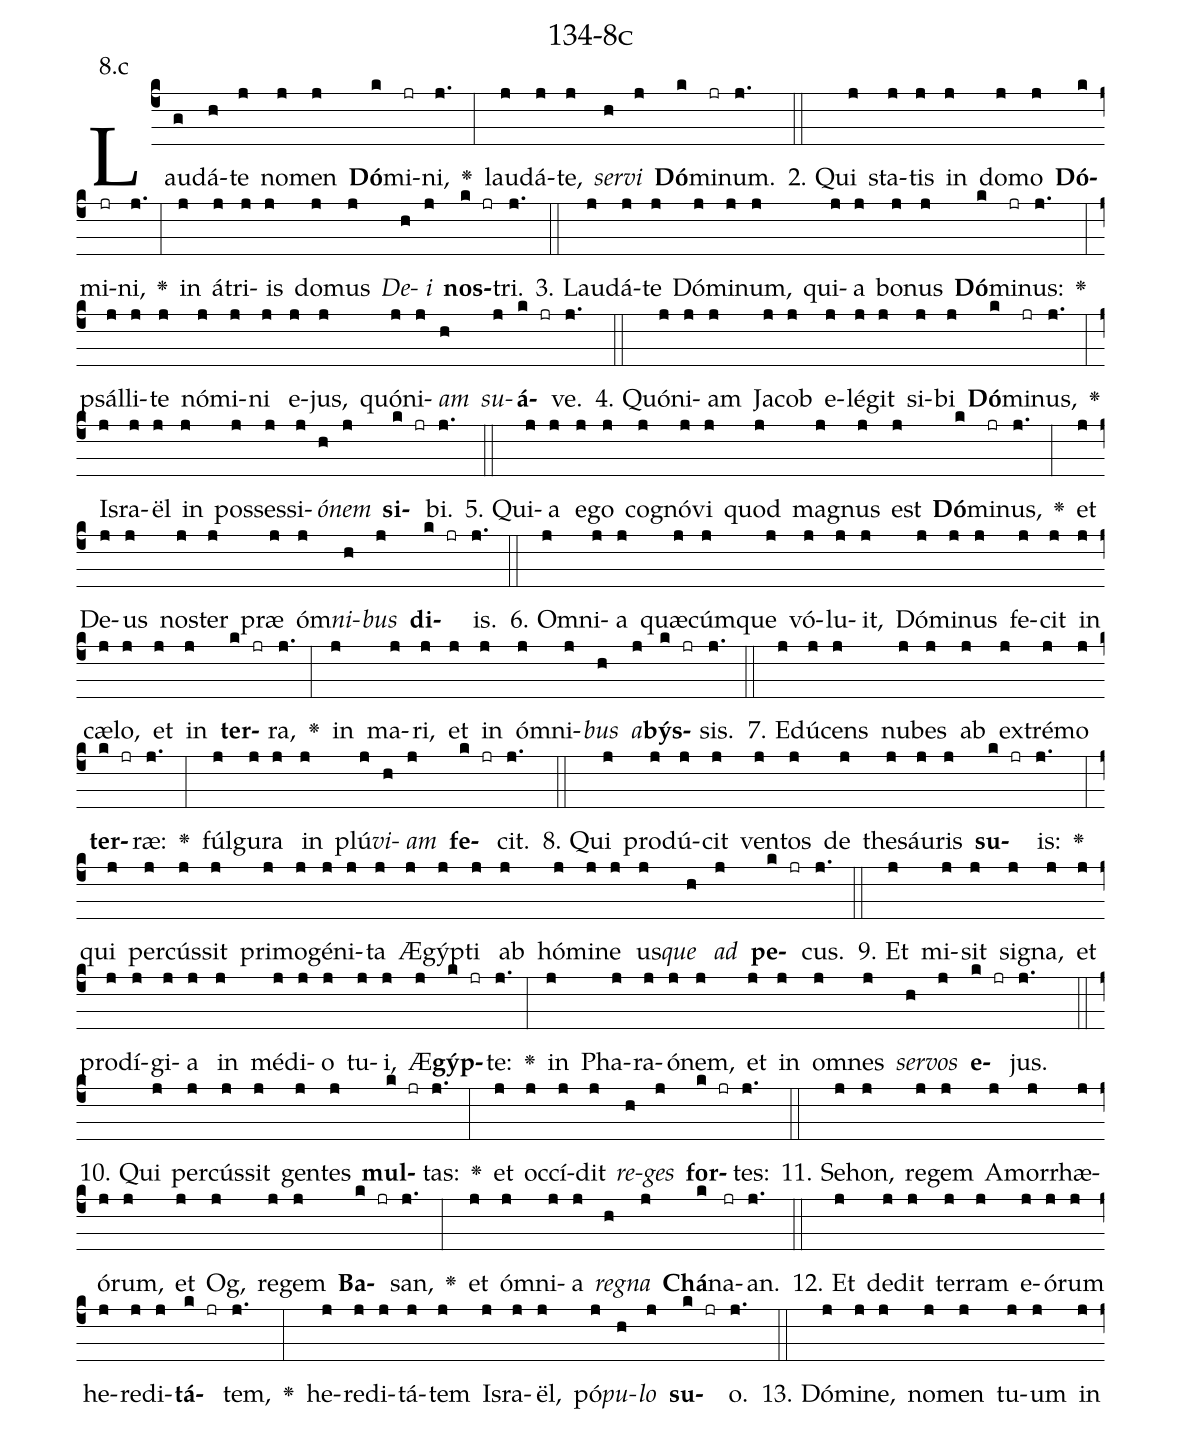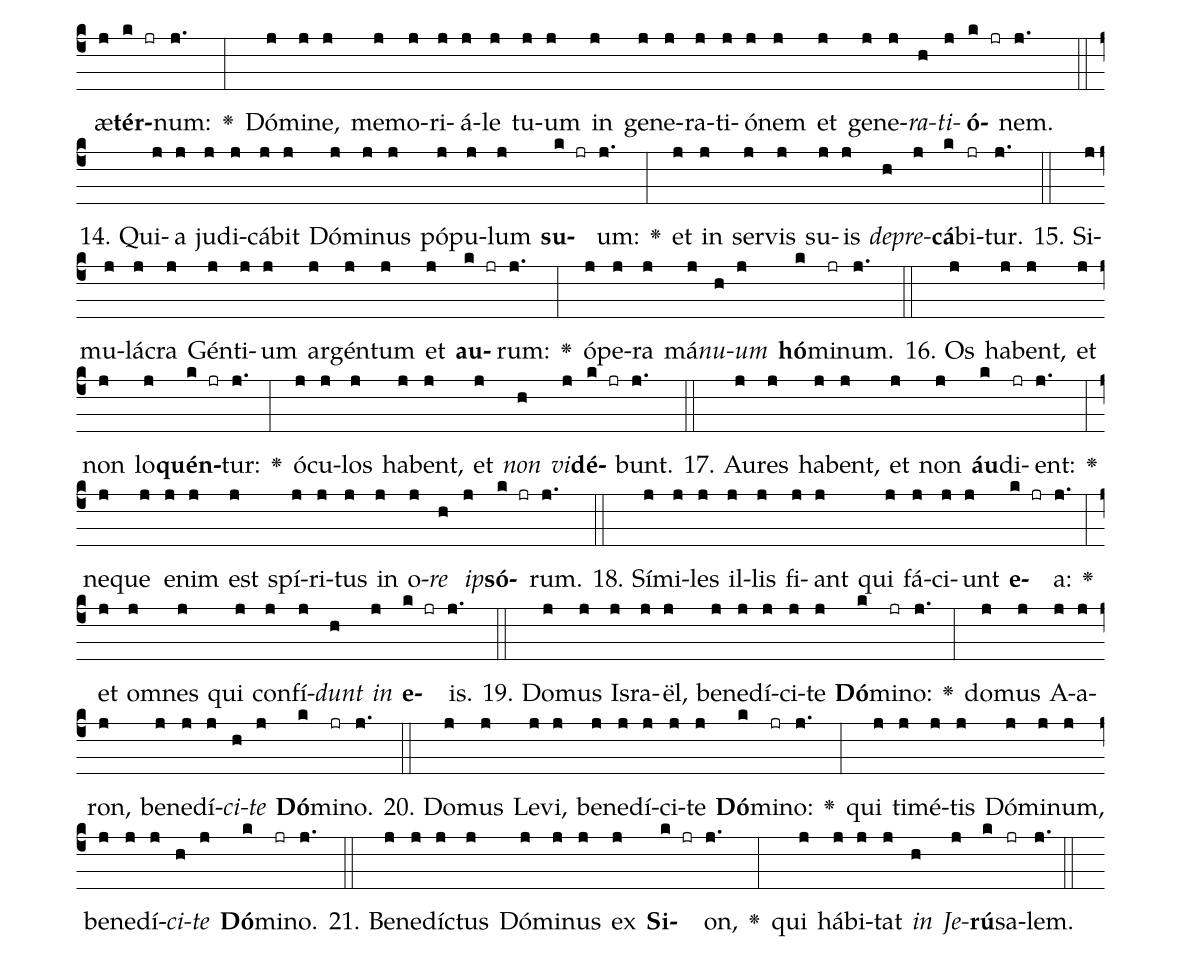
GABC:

name: 134-8c;
annotation: 8.c;
%%
(c4)Lau(g)dá(h)te(j) no(j)men(j) <b>Dó</b>(k)mi(jr)ni,(j.) <v>\greheightstar</v>(:) lau(j)dá(j)te,(j) <i>ser</i>(h)<i>vi</i>(j) <b>Dó</b>(k)mi(jr)num.(j.) (::)
2. Qui(j) sta(j)tis(j) in(j) do(j)mo(j) <b>Dó</b>(k)mi(jr)ni,(j.) <v>\greheightstar</v>(:) in(j) á(j)tri(j)is(j) do(j)mus(j) <i>De</i>(h)<i>i</i>(j) <b>nos</b>(k jr)tri.(j.) (::)
3. Lau(j)dá(j)te(j) Dó(j)mi(j)num,(j) qui(j)a(j) bo(j)nus(j) <b>Dó</b>(k)mi(jr)nus:(j.) <v>\greheightstar</v>(:) psál(j)li(j)te(j) nó(j)mi(j)ni(j) e(j)jus,(j) quón(j)i(j)<i>am</i>(h) <i>su</i>(j)<b>á</b>(k jr)ve.(j.) (::)
4. Quón(j)i(j)am(j) Ja(j)cob(j) e(j)lé(j)git(j) si(j)bi(j) <b>Dó</b>(k)mi(jr)nus,(j.) <v>\greheightstar</v>(:) Is(j)ra(j)ël(j) in(j) pos(j)ses(j)si(j)<i>ó</i>(h)<i>nem</i>(j) <b>si</b>(k jr)bi.(j.) (::)
5. Qui(j)a(j) e(j)go(j) co(j)gnó(j)vi(j) quod(j) ma(j)gnus(j) est(j) <b>Dó</b>(k)mi(jr)nus,(j.) <v>\greheightstar</v>(:) et(j) De(j)us(j) nos(j)ter(j) præ(j) óm(j)<i>ni</i>(h)<i>bus</i>(j) <b>di</b>(k jr)is.(j.) (::)
6. Om(j)ni(j)a(j) quæ(j)cúm(j)que(j) vó(j)lu(j)it,(j) Dó(j)mi(j)nus(j) fe(j)cit(j) in(j) cæ(j)lo,(j) et(j) in(j) <b>ter</b>(k jr)ra,(j.) <v>\greheightstar</v>(:) in(j) ma(j)ri,(j) et(j) in(j) óm(j)ni(j)<i>bus</i>(h) <i>a</i>(j)<b>býs</b>(k jr)sis.(j.) (::)
7. E(j)dú(j)cens(j) nu(j)bes(j) ab(j) ex(j)tré(j)mo(j) <b>ter</b>(k jr)ræ:(j.) <v>\greheightstar</v>(:) fúl(j)gu(j)ra(j) in(j) plú(j)<i>vi</i>(h)<i>am</i>(j) <b>fe</b>(k jr)cit.(j.) (::)
8. Qui(j) pro(j)dú(j)cit(j) ven(j)tos(j) de(j) the(j)sáu(j)ris(j) <b>su</b>(k jr)is:(j.) <v>\greheightstar</v>(:) qui(j) per(j)cús(j)sit(j) pri(j)mo(j)gé(j)ni(j)ta(j) Æ(j)gýp(j)ti(j) ab(j) hó(j)mi(j)ne(j) us(j)<i>que</i>(h) <i>ad</i>(j) <b>pe</b>(k jr)cus.(j.) (::)
9. Et(j) mi(j)sit(j) si(j)gna,(j) et(j) prod(j)í(j)gi(j)a(j) in(j) mé(j)di(j)o(j) tu(j)i,(j) Æ(j)<b>gýp</b>(k jr)te:(j.) <v>\greheightstar</v>(:) in(j) Pha(j)ra(j)ó(j)nem,(j) et(j) in(j) om(j)nes(j) <i>ser</i>(h)<i>vos</i>(j) <b>e</b>(k jr)jus.(j.) (::)
10. Qui(j) per(j)cús(j)sit(j) gen(j)tes(j) <b>mul</b>(k jr)tas:(j.) <v>\greheightstar</v>(:) et(j) oc(j)cí(j)dit(j) <i>re</i>(h)<i>ges</i>(j) <b>for</b>(k jr)tes:(j.) (::)
11. Se(j)hon,(j) re(j)gem(j) A(j)mor(j)rhæ(j)ó(j)rum,(j) et(j) Og,(j) re(j)gem(j) <b>Ba</b>(k jr)san,(j.) <v>\greheightstar</v>(:) et(j) óm(j)ni(j)a(j) <i>re</i>(h)<i>gna</i>(j) <b>Chá</b>(k)na(jr)an.(j.) (::)
12. Et(j) de(j)dit(j) ter(j)ram(j) e(j)ó(j)rum(j) he(j)re(j)di(j)<b>tá</b>(k jr)tem,(j.) <v>\greheightstar</v>(:) he(j)re(j)di(j)tá(j)tem(j) Is(j)ra(j)ël,(j) pó(j)<i>pu</i>(h)<i>lo</i>(j) <b>su</b>(k jr)o.(j.) (::)
13. Dó(j)mi(j)ne,(j) no(j)men(j) tu(j)um(j) in(j) æ(j)<b>tér</b>(k jr)num:(j.) <v>\greheightstar</v>(:) Dó(j)mi(j)ne,(j) me(j)mo(j)ri(j)á(j)le(j) tu(j)um(j) in(j) ge(j)ne(j)ra(j)ti(j)ó(j)nem(j) et(j) ge(j)ne(j)<i>ra</i>(h)<i>ti</i>(j)<b>ó</b>(k jr)nem.(j.) (::)
14. Qui(j)a(j) ju(j)di(j)cá(j)bit(j) Dó(j)mi(j)nus(j) pó(j)pu(j)lum(j) <b>su</b>(k jr)um:(j.) <v>\greheightstar</v>(:) et(j) in(j) ser(j)vis(j) su(j)is(j) <i>de</i>(h)<i>pre</i>(j)<b>cá</b>(k)bi(jr)tur.(j.) (::)
15. Si(j)mu(j)lá(j)cra(j) Gén(j)ti(j)um(j) ar(j)gén(j)tum(j) et(j) <b>au</b>(k jr)rum:(j.) <v>\greheightstar</v>(:) ó(j)pe(j)ra(j) má(j)<i>nu</i>(h)<i>um</i>(j) <b>hó</b>(k)mi(jr)num.(j.) (::)
16. Os(j) ha(j)bent,(j) et(j) non(j) lo(j)<b>quén</b>(k jr)tur:(j.) <v>\greheightstar</v>(:) ó(j)cu(j)los(j) ha(j)bent,(j) et(j) <i>non</i>(h) <i>vi</i>(j)<b>dé</b>(k jr)bunt.(j.) (::)
17. Au(j)res(j) ha(j)bent,(j) et(j) non(j) <b>áu</b>(k)di(jr)ent:(j.) <v>\greheightstar</v>(:) ne(j)que(j) e(j)nim(j) est(j) spí(j)ri(j)tus(j) in(j) o(j)<i>re</i>(h) <i>ip</i>(j)<b>só</b>(k jr)rum.(j.) (::)
18. Sí(j)mi(j)les(j) il(j)lis(j) fi(j)ant(j) qui(j) fá(j)ci(j)unt(j) <b>e</b>(k jr)a:(j.) <v>\greheightstar</v>(:) et(j) om(j)nes(j) qui(j) con(j)fí(j)<i>dunt</i>(h) <i>in</i>(j) <b>e</b>(k jr)is.(j.) (::)
19. Do(j)mus(j) Is(j)ra(j)ël,(j) be(j)ne(j)dí(j)ci(j)te(j) <b>Dó</b>(k)mi(jr)no:(j.) <v>\greheightstar</v>(:) do(j)mus(j) A(j)a(j)ron,(j) be(j)ne(j)dí(j)<i>ci</i>(h)<i>te</i>(j) <b>Dó</b>(k)mi(jr)no.(j.) (::)
20. Do(j)mus(j) Le(j)vi,(j) be(j)ne(j)dí(j)ci(j)te(j) <b>Dó</b>(k)mi(jr)no:(j.) <v>\greheightstar</v>(:) qui(j) ti(j)mé(j)tis(j) Dó(j)mi(j)num,(j) be(j)ne(j)dí(j)<i>ci</i>(h)<i>te</i>(j) <b>Dó</b>(k)mi(jr)no.(j.) (::)
21. Be(j)ne(j)díc(j)tus(j) Dó(j)mi(j)nus(j) ex(j) <b>Si</b>(k jr)on,(j.) <v>\greheightstar</v>(:) qui(j) há(j)bi(j)tat(j) <i>in</i>(h) <i>Je</i>(j)<b>rú</b>(k)sa(jr)lem.(j.) (::)
